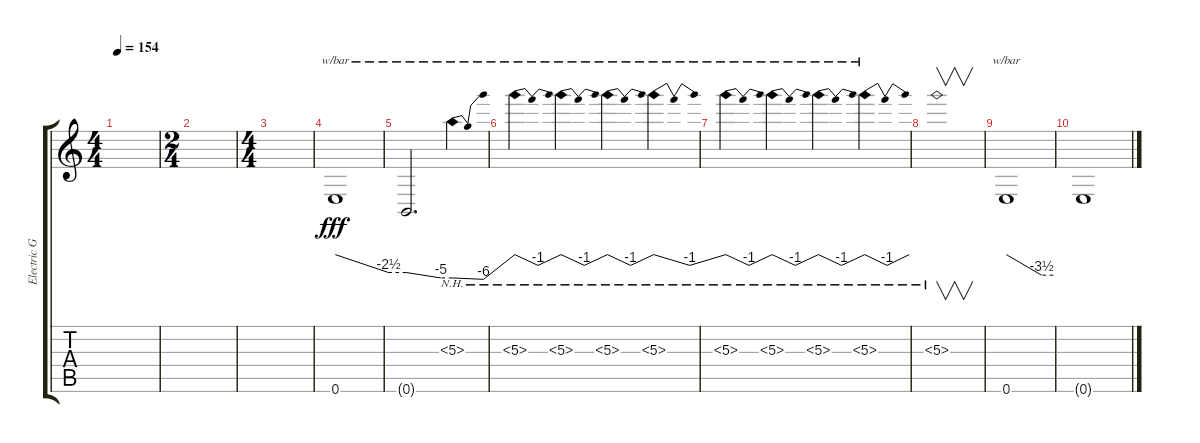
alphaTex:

\track ("Electric Guitar" "Electric G") {instrument distortionguitar}
\staff {score tabs}
\tuning (E4 B3 G3 D3 A2 E2) {hide}
\ts (4 4)
\tempo 154
\clef g2
\ks c
|
\ts (2 4)
|
\ts (4 4)
|
0.6.1{tbe (custom default 0 0 45 -10 60 -10) dy fff} |
0.6{t}.2{d tbe (custom default 0 -10 45 -20 60 -20)} 5.3{nh}.4{tbe (dip default 0 -20 30 -24 60 0)} |
5.3{nh}.4{tbe (dip default 0 0 30 -4 60 0)} 5.3{nh}.4{tbe (dip default 0 0 30 -4 60 0)} 5.3{nh}.4{tbe (dip default 0 0 30 -4 60 0)} 5.3{nh}.4{tbe (dip default 0 0 30 -4 60 0)} |
5.3{nh}.4{tbe (dip default 0 0 30 -4 60 0)} 5.3{nh}.4{tbe (dip default 0 0 30 -4 60 0)} 5.3{nh}.4{tbe (dip default 0 0 30 -4 60 0)} 5.3{nh}.4{tbe (dip default 0 0 30 -4 60 0)} |
5.3{nh}.1{v} |
0.6.1{tbe (custom default 0 0 45 -14 60 -14)} |
0.6{t}.1
